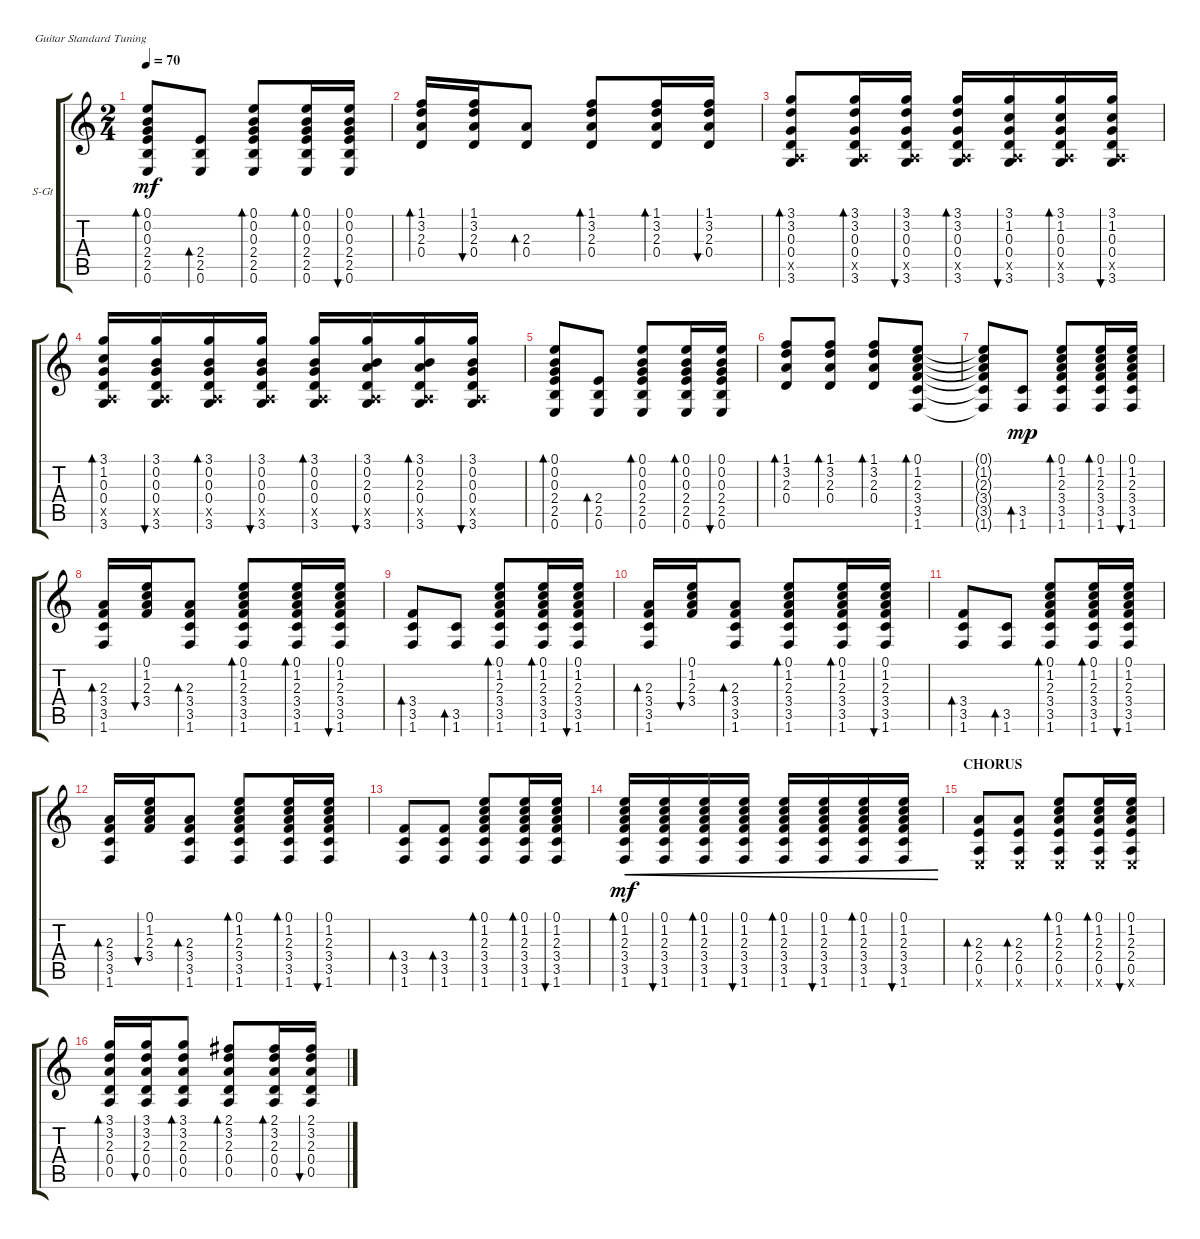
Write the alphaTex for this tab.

\defaultSystemsLayout 4
\bracketExtendMode groupsimilarinstruments
\firstSystemTrackNameOrientation horizontal
\otherSystemsTrackNameOrientation horizontal
\track ("Steel Guitar" "S-Gt") {instrument acousticguitarsteel}
\staff {score tabs}
\tuning (E4 B3 G3 D3 A2 E2)
\ts (2 4)
\tempo 70
\clef g2
\ks aminor
(0.6 2.5 2.4 0.3 0.2 0.1).8{bd 30 dy mf} (0.6 2.5 2.4).8{bd 30} (0.6 2.5 2.4 0.3 0.2 0.1).8{bd 30} (0.6 2.5 2.4 0.3 0.2 0.1).16{bd 30} (0.6 2.5 2.4 0.3 0.2 0.1).16{bu 30} |
(0.4 2.3 3.2 1.1).16{bd 30} (0.4 2.3 3.2 1.1).16{bu 30} (0.4 2.3).8{bd 30} (0.4 2.3 3.2 1.1).8{bd 30} (0.4 2.3 3.2 1.1).16{bd 30} (0.4 2.3 3.2 1.1).16{bu 30} |
(3.6 0.5{x} 0.4 0.3 3.2 3.1).8{bd 30} (3.6 0.5{x} 0.4 0.3 3.2 3.1).16{bd 30} (3.6 0.5{x} 0.4 0.3 3.2 3.1).16{bu 30} (3.6 0.5{x} 0.4 0.3 3.2 3.1).16{bd 30} (3.6 0.5{x} 0.4 0.3 1.2 3.1).16{bu 30} (3.6 0.5{x} 0.4 0.3 1.2 3.1).16{bd 30} (3.6 0.5{x} 0.4 0.3 1.2 3.1).16{bu 30} |
(3.6 0.5{x} 0.4 0.3 1.2 3.1).16{bd 30} (3.6 0.5{x} 0.4 0.3 0.2 3.1).16{bu 30} (3.6 0.5{x} 0.4 0.3 0.2 3.1).16{bd 30} (3.6 0.5{x} 0.4 0.3 0.2 3.1).16{bu 30} (3.6 0.5{x} 0.4 0.3 0.2 3.1).16{bd 30} (3.6 0.5{x} 0.4 2.3 0.2 3.1).16{bu 30} (3.6 0.5{x} 0.4 2.3 0.2 3.1).16{bd 30} (3.6 0.5{x} 0.4 0.3 0.2 3.1).16{bu 30} |
(0.6 2.5 2.4 0.3 0.2 0.1).8{bd 30} (0.6 2.5 2.4).8{bd 30} (0.6 2.5 2.4 0.3 0.2 0.1).8{bd 30} (0.6 2.5 2.4 0.3 0.2 0.1).16{bd 30} (0.6 2.5 2.4 0.3 0.2 0.1).16{bu 30} |
(0.4 2.3 3.2 1.1).8{bd 30} (0.4 2.3 3.2 1.1).8{bd 30} (0.4 2.3 3.2 1.1).8{bd 30} (1.6 3.5 3.4 2.3 1.2 0.1).8{bd 30} |
(1.6{t} 3.5{t} 3.4{t} 2.3{t} 1.2{t} 0.1{t}).8 (1.6 3.5).8{bd 30 dy mp} (1.6 3.5 3.4 2.3 1.2 0.1).8{bd 30} (1.6 3.5 3.4 2.3 1.2 0.1).16{bd 30} (1.6 3.5 3.4 2.3 1.2 0.1).16{bu 30} |
(1.6 3.5 3.4 2.3).16{bd 30} (3.4 2.3 1.2 0.1).16{bu 30} (1.6 3.5 3.4 2.3).8{bd 30} (1.6 3.5 3.4 2.3 1.2 0.1).8{bd 30} (1.6 3.5 3.4 2.3 1.2 0.1).16{bd 30} (1.6 3.5 3.4 2.3 1.2 0.1).16{bu 30} |
(1.6 3.5 3.4).8{bd 30} (1.6 3.5).8{bd 30} (1.6 3.5 3.4 2.3 1.2 0.1).8{bd 30} (1.6 3.5 3.4 2.3 1.2 0.1).16{bd 30} (1.6 3.5 3.4 2.3 1.2 0.1).16{bu 30} |
(1.6 3.5 3.4 2.3).16{bd 30} (3.4 2.3 1.2 0.1).16{bu 30} (1.6 3.5 3.4 2.3).8{bd 30} (1.6 3.5 3.4 2.3 1.2 0.1).8{bd 30} (1.6 3.5 3.4 2.3 1.2 0.1).16{bd 30} (1.6 3.5 3.4 2.3 1.2 0.1).16{bu 30} |
(1.6 3.5 3.4).8{bd 30} (1.6 3.5).8{bd 30} (1.6 3.5 3.4 2.3 1.2 0.1).8{bd 30} (1.6 3.5 3.4 2.3 1.2 0.1).16{bd 30} (1.6 3.5 3.4 2.3 1.2 0.1).16{bu 30} |
(1.6 3.5 3.4 2.3).16{bd 30} (3.4 2.3 1.2 0.1).16{bu 30} (1.6 3.5 3.4 2.3).8{bd 30} (1.6 3.5 3.4 2.3 1.2 0.1).8{bd 30} (1.6 3.5 3.4 2.3 1.2 0.1).16{bd 30} (1.6 3.5 3.4 2.3 1.2 0.1).16{bu 30} |
(1.6 3.5 3.4).8{bd 30} (1.6 3.5 3.4).8{bd 30} (1.6 3.5 3.4 2.3 1.2 0.1).8{bd 30} (1.6 3.5 3.4 2.3 1.2 0.1).16{bd 30} (1.6 3.5 3.4 2.3 1.2 0.1).16{bu 30} |
(1.6 3.5 3.4 2.3 1.2 0.1).16{bd 30 cre dy mf} (1.6 3.5 3.4 2.3 1.2 0.1).16{bu 30 cre} (1.6 3.5 3.4 2.3 1.2 0.1).16{bd 30 cre} (1.6 3.5 3.4 2.3 1.2 0.1).16{bu 30 cre} (1.6 3.5 3.4 2.3 1.2 0.1).16{bd 30 cre} (1.6 3.5 3.4 2.3 1.2 0.1).16{bu 30 cre} (1.6 3.5 3.4 2.3 1.2 0.1).16{bd 30 cre} (1.6 3.5 3.4 2.3 1.2 0.1).16{bu 30 cre} |
\section ("" "CHORUS")
(0.5 2.4 0.6{x} 2.3).8{bd 30} (0.5 0.6{x} 2.4 2.3).8{bd 30} (0.5 2.4 2.3 1.2 0.1 0.6{x}).8{bd 30} (0.5 2.4 2.3 1.2 0.1 0.6{x}).16{bd 30} (0.5 2.4 2.3 1.2 0.1 0.6{x}).16{bu 30} |
(0.5 0.4 2.3 3.2 3.1).16{bd 30} (0.4 2.3 3.2 3.1 0.5).16{bu 30} (0.5 0.4 2.3 3.2 3.1).8{bd 30} (0.5 0.4 2.3 3.2 2.1).8{bd 30} (0.5 0.4 2.3 3.2 2.1).16{bd 30} (0.5 0.4 2.3 3.2 2.1).16{bu 30}
